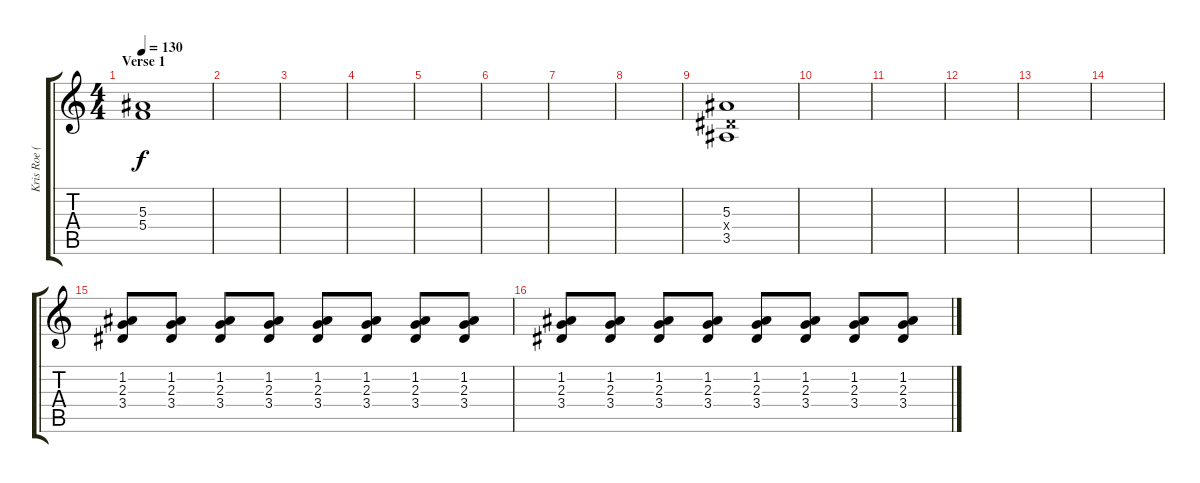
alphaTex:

\track ("Kris Roe (Guitar)" "Kris Roe (") {instrument distortionguitar}
\staff {score tabs}
\tuning (D4 A3 F3 C3 G2 D2) {hide}
\ts (4 4)
\section ("" "Verse 1")
\tempo 130
\clef g2
\ks c
(5.3 5.4).1{dy f volume 3 instrument distortionguitar} |
|
|
|
|
|
|
|
(5.3 3.4{x} 3.5).1{volume 4 instrument distortionguitar} |
|
|
|
|
|
(1.2 2.3 3.4).8{volume 16} (1.2 2.3 3.4).8 (1.2 2.3 3.4).8 (1.2 2.3 3.4).8 (1.2 2.3 3.4).8 (1.2 2.3 3.4).8 (1.2 2.3 3.4).8 (1.2 2.3 3.4).8 |
(1.2 2.3 3.4).8 (1.2 2.3 3.4).8 (1.2 2.3 3.4).8 (1.2 2.3 3.4).8 (1.2 2.3 3.4).8 (1.2 2.3 3.4).8 (1.2 2.3 3.4).8 (1.2 2.3 3.4).8
